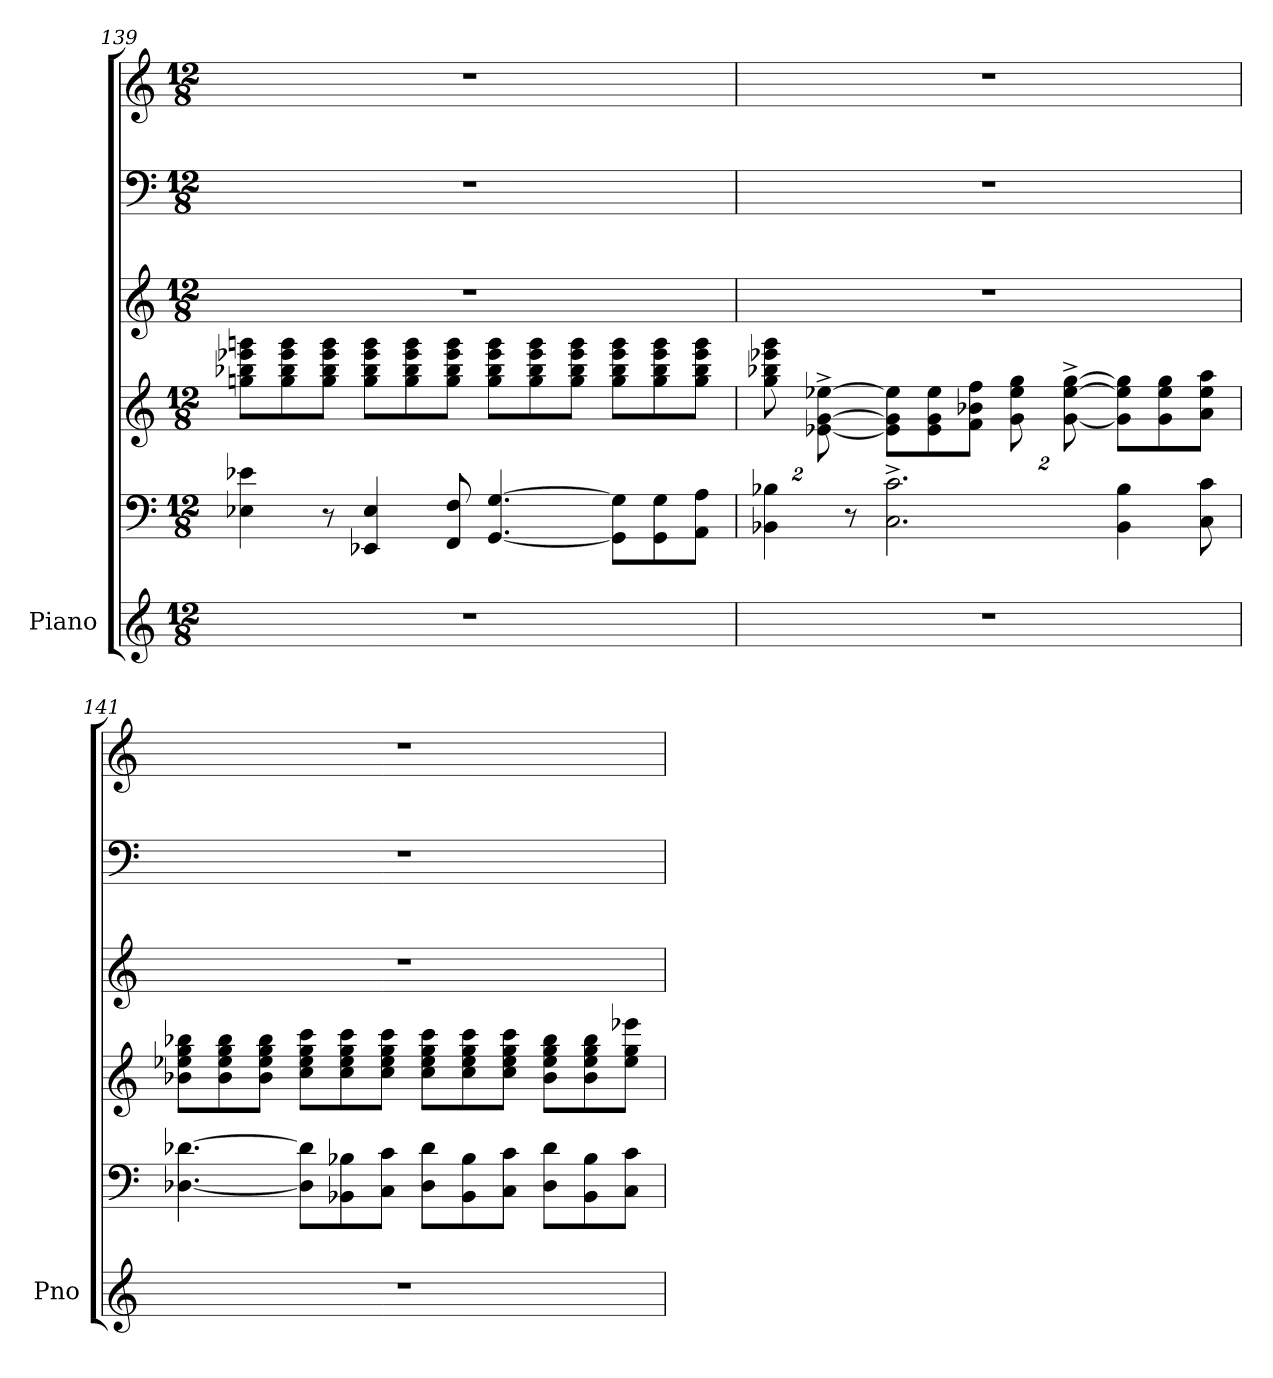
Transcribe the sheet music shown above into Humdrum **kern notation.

**kern	**kern	**kern	**kern	**kern	**kern
*part1	*part1	*part1	*part1	*part1	*part1
*staff6	*staff5	*staff4	*staff3	*staff2	*staff1
*I"Piano	*	*	*	*	*
*I'Pno	*	*	*	*	*
*clefG2	*clefF4	*clefG2	*clefG2	*clefF4	*clefG2
*k[]	*k[]	*k[]	*k[]	*k[]	*k[]
*M12/8	*M12/8	*M12/8	*M12/8	*M12/8	*M12/8
*MM210	*MM210	*MM210	*MM210	*MM210	*MM210
=139	=139	=139	=139	=139	=139
1.r	4E-X\ 4e-X\	8ggn\ 8bb-X\ 8eee-X\ 8gggn\L	1.r	1.r	1.r
.	.	8gg\ 8bb-\ 8eee-\ 8ggg\	.	.	.
.	8r	8gg\ 8bb-\ 8eee-\ 8ggg\J	.	.	.
.	4EE-X/ 4E-/	8gg\ 8bb-\ 8eee-\ 8ggg\L	.	.	.
.	.	8gg\ 8bb-\ 8eee-\ 8ggg\	.	.	.
.	8FF/ 8F/	8gg\ 8bb-\ 8eee-\ 8ggg\J	.	.	.
.	[4.GG/ [4.G/	8gg\ 8bb-\ 8eee-\ 8ggg\L	.	.	.
.	.	8gg\ 8bb-\ 8eee-\ 8ggg\	.	.	.
.	.	8gg\ 8bb-\ 8eee-\ 8ggg\J	.	.	.
.	8GG\] 8G\]L	8gg\ 8bb-\ 8eee-\ 8ggg\L	.	.	.
.	8GG\ 8G\	8gg\ 8bb-\ 8eee-\ 8ggg\	.	.	.
.	8AA\ 8A\J	8gg\ 8bb-\ 8eee-\ 8ggg\J	.	.	.
=140	=140	=140	=140	=140	=140
*	*	*Xbrackettup	*	*	*
1.r	4BB-X\ 4B-X\	16%3gg\ 16%3bb-X\ 16%3eee-X\ 16%3ggg\	1.r	1.r	1.r
.	.	[16%3e-X\^ [16%3g\^ [16%3ee-X\^	.	.	.
.	8r	.	.	.	.
.	2.C\^ 2.c\^	8e-\] 8g\] 8ee-\]L	.	.	.
.	.	8e-\ 8g\ 8ee-\	.	.	.
.	.	8f\ 8b-X\ 8ff\J	.	.	.
.	.	16%3g\ 16%3ee-\ 16%3gg\	.	.	.
.	.	[16%3g\^ [16%3ee-\^ [16%3gg\^	.	.	.
.	4BB-\ 4B-\	8g\] 8ee-\] 8gg\]L	.	.	.
.	.	8g\ 8ee-\ 8gg\	.	.	.
*	*	*	*	*	*MM150
.	8C\ 8c\	8a\ 8ee-\ 8aa\J	.	.	.
!!LO:LB:g=z
=141	=141	=141	=141	=141	=141
*	*	*	*	*	*MM210
1.r	[4.D-X\ [4.d-X\	8b-X\ 8ee-X\ 8gg\ 8bb-X\L	1.r	1.r	1.r
.	.	8b-\ 8ee-\ 8gg\ 8bb-\	.	.	.
.	.	8b-\ 8ee-\ 8gg\ 8bb-\J	.	.	.
.	8D-\] 8d-\]L	8cc\ 8ee-\ 8gg\ 8ccc\L	.	.	.
.	8BB-X\ 8B-X\	8cc\ 8ee-\ 8gg\ 8ccc\	.	.	.
.	8C\ 8c\J	8cc\ 8ee-\ 8gg\ 8ccc\J	.	.	.
.	8D-\ 8d-\L	8cc\ 8ee-\ 8gg\ 8ccc\L	.	.	.
.	8BB-\ 8B-\	8cc\ 8ee-\ 8gg\ 8ccc\	.	.	.
.	8C\ 8c\J	8cc\ 8ee-\ 8gg\ 8ccc\J	.	.	.
.	8D-\ 8d-\L	8b-\ 8ee-\ 8gg\ 8bb-\L	.	.	.
.	8BB-\ 8B-\	8b-\ 8ee-\ 8gg\ 8bb-\	.	.	.
.	8C\ 8c\J	8ee-\ 8gg\ 8eee-X\J	.	.	.
=	=	=	=	=	=
*-	*-	*-	*-	*-	*-
